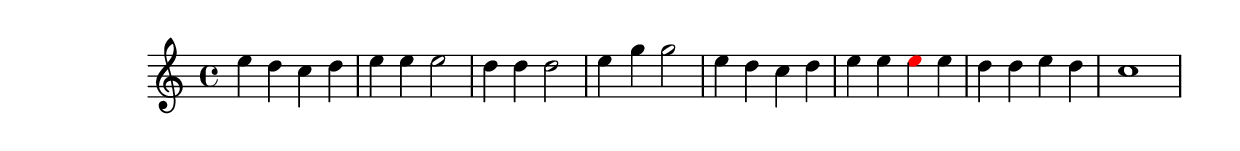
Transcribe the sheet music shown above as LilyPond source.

\version "2.18.2"
\language "english"

\header {
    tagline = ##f
}

\layout {}

\paper {}

\score {
    \new Staff
    {
        {   % measure
            \time 4/4
            \tweak color #black
            e''4
            \tweak color #black
            d''4
            \tweak color #black
            c''4
            \tweak color #black
            d''4
        }   % measure
        {   % measure
            \tweak color #black
            e''4
            \tweak color #black
            e''4
            \tweak color #black
            e''2
        }   % measure
        {   % measure
            \tweak color #black
            d''4
            \tweak color #black
            d''4
            \tweak color #black
            d''2
        }   % measure
        {   % measure
            \tweak color #black
            e''4
            \tweak color #black
            g''4
            \tweak color #black
            g''2
        }   % measure
        {   % measure
            \tweak color #black
            e''4
            \tweak color #black
            d''4
            \tweak color #black
            c''4
            \tweak color #black
            d''4
        }   % measure
        {   % measure
            \tweak color #black
            e''4
            \tweak color #black
            e''4
            \tweak color #red
            e''4
            e''4
        }   % measure
        {   % measure
            d''4
            d''4
            e''4
            d''4
        }   % measure
        {   % measure
            c''1
        }   % measure
    }
}